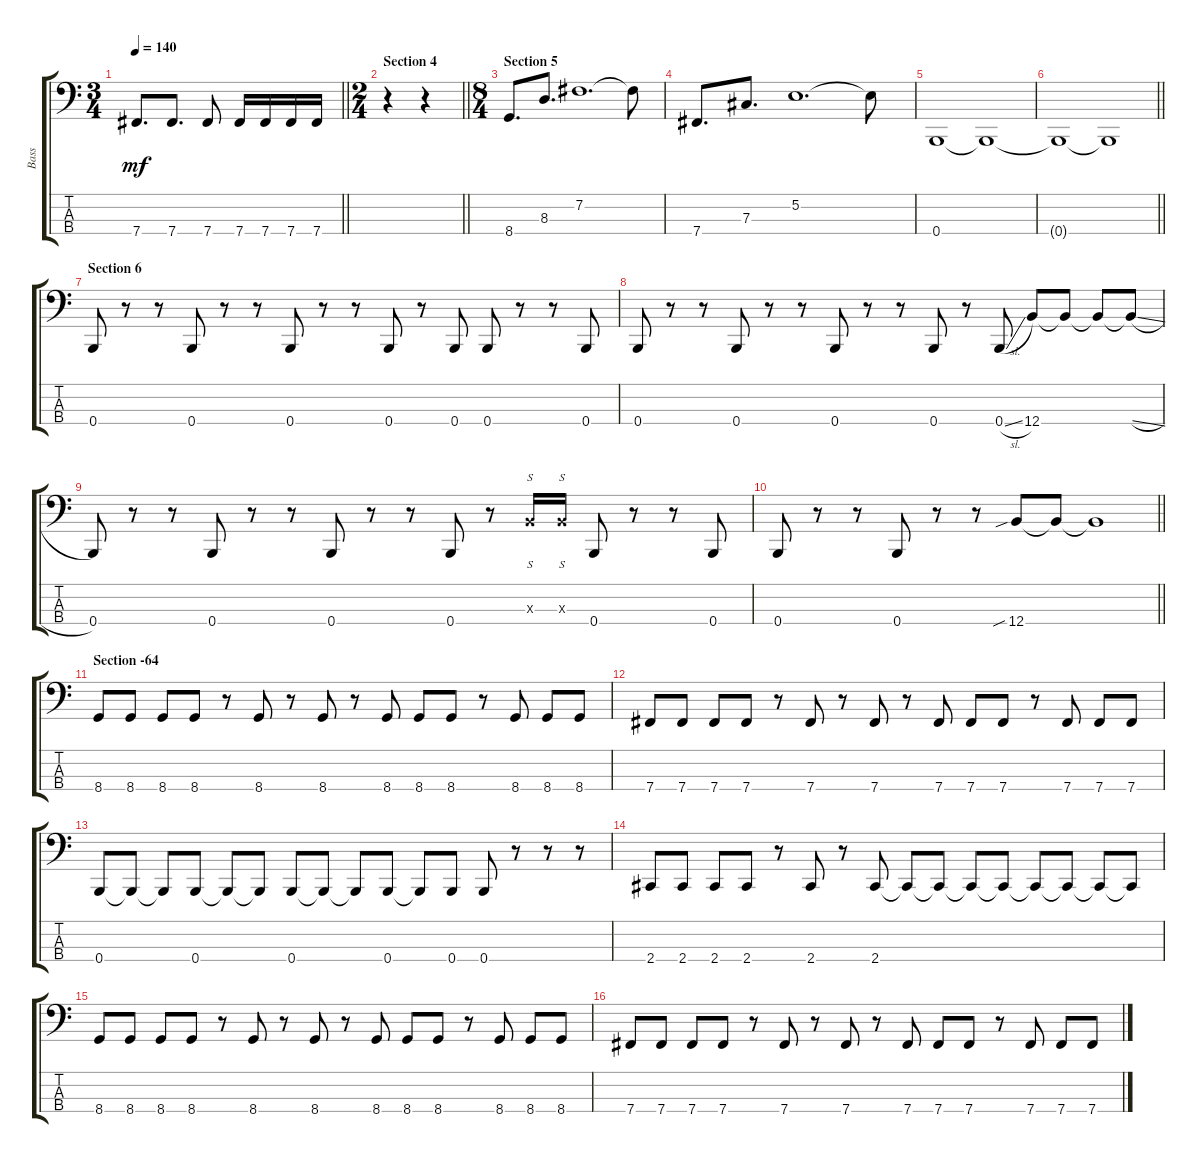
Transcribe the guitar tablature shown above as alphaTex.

\track ("Bass" "Bass") {instrument electricbassfinger}
\staff {score tabs}
\tuning (E2 B1 Gb1 B0) {hide}
\ts (3 4)
\tempo 140
\clef f4
\barLineRight lightlight
\ks c
7.4.8{d dy mf} 7.4.8{d} 7.4.8 7.4.16 7.4.16 7.4.16 7.4.16 |
\ts (2 4)
\section ("" "Section 4")
\barLineRight lightlight
r.4 r.4 |
\ts (8 4)
\section ("" "Section 5")
8.4.8{d} 8.3.8{d} 7.2.1{d} 7.2{t}.8 |
7.4.8{d} 7.3.8{d} 5.2.1{d} 5.2{t}.8 |
0.4.1 0.4{t}.1 |
\barLineRight lightlight
0.4{t}.1 0.4{t}.1 |
\section ("" "Section 6")
0.4.8 r.8 r.8 0.4.8 r.8 r.8 0.4.8 r.8 r.8 0.4.8 r.8 0.4.8 0.4.8 r.8 r.8 0.4.8 |
0.4.8 r.8 r.8 0.4.8 r.8 r.8 0.4.8 r.8 r.8 0.4.8 r.8 0.4{sl}.8 12.4.8 12.4{t}.8 12.4{t}.8 12.4{sl t}.8 |
0.4.8 r.8 r.8 0.4.8 r.8 r.8 0.4.8 r.8 r.8 0.4.8 r.8 5.3{x}.16{s} 5.3{x}.16{s} 0.4.8 r.8 r.8 0.4.8 |
\barLineRight lightlight
0.4.8 r.8 r.8 0.4.8 r.8 r.8 12.4{sib}.8 12.4{t}.8 12.4{t}.1 |
\section ("" "Section -64")
8.4.8 8.4.8 8.4.8 8.4.8 r.8 8.4.8 r.8 8.4.8 r.8 8.4.8 8.4.8 8.4.8 r.8 8.4.8 8.4.8 8.4.8 |
7.4.8 7.4.8 7.4.8 7.4.8 r.8 7.4.8 r.8 7.4.8 r.8 7.4.8 7.4.8 7.4.8 r.8 7.4.8 7.4.8 7.4.8 |
0.4.8 0.4{t}.8 0.4{t}.8 0.4.8 0.4{t}.8 0.4{t}.8 0.4.8 0.4{t}.8 0.4{t}.8 0.4.8 0.4{t}.8 0.4.8 0.4.8 r.8 r.8 r.8 |
2.4.8 2.4.8 2.4.8 2.4.8 r.8 2.4.8 r.8 2.4.8 2.4{t}.8 2.4{t}.8 2.4{t}.8 2.4{t}.8 2.4{t}.8 2.4{t}.8 2.4{t}.8 2.4{t}.8 |
8.4.8 8.4.8 8.4.8 8.4.8 r.8 8.4.8 r.8 8.4.8 r.8 8.4.8 8.4.8 8.4.8 r.8 8.4.8 8.4.8 8.4.8 |
7.4.8 7.4.8 7.4.8 7.4.8 r.8 7.4.8 r.8 7.4.8 r.8 7.4.8 7.4.8 7.4.8 r.8 7.4.8 7.4.8 7.4.8
